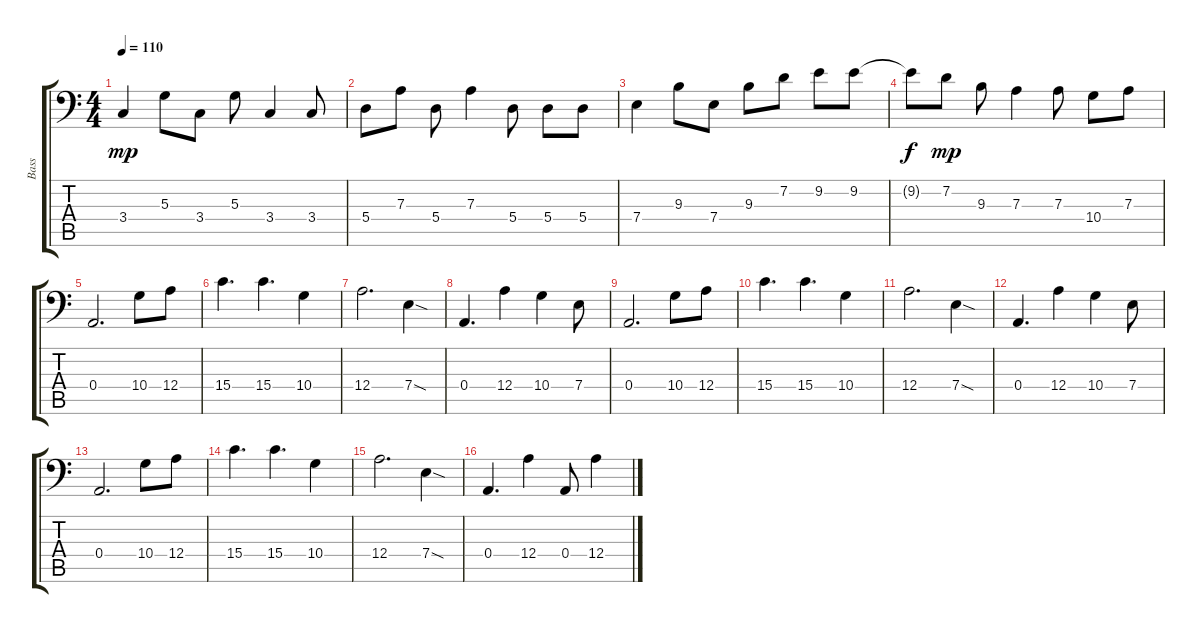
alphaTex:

\track ("Bass" "Bass") {instrument electricbassfinger}
\staff {score tabs}
\tuning (C3 G2 D2 A1 E1 B0) {hide}
\ts (4 4)
\tempo 110
\clef f4
\ks c
3.4.4{dy mp} 5.3.8 3.4.8 5.3.8 3.4.4 3.4.8 |
5.4.8 7.3.8 5.4.8 7.3.4 5.4.8 5.4.8 5.4.8 |
7.4.4 9.3.8 7.4.8 9.3.8 7.2.8 9.2.8 9.2.8 |
9.2{t}.8{dy f} 7.2.8{dy mp} 9.3.8 7.3.4 7.3.8 10.4.8 7.3.8 |
0.4.2{d} 10.4.8 12.4.8 |
15.4.4{d} 15.4.4{d} 10.4.4 |
12.4.2{d} 7.4{sod}.4 |
0.4.4{d} 12.4.4 10.4.4 7.4.8 |
0.4.2{d} 10.4.8 12.4.8 |
15.4.4{d} 15.4.4{d} 10.4.4 |
12.4.2{d} 7.4{sod}.4 |
0.4.4{d} 12.4.4 10.4.4 7.4.8 |
0.4.2{d} 10.4.8 12.4.8 |
15.4.4{d} 15.4.4{d} 10.4.4 |
12.4.2{d} 7.4{sod}.4 |
0.4.4{d} 12.4.4 0.4.8 12.4.4
